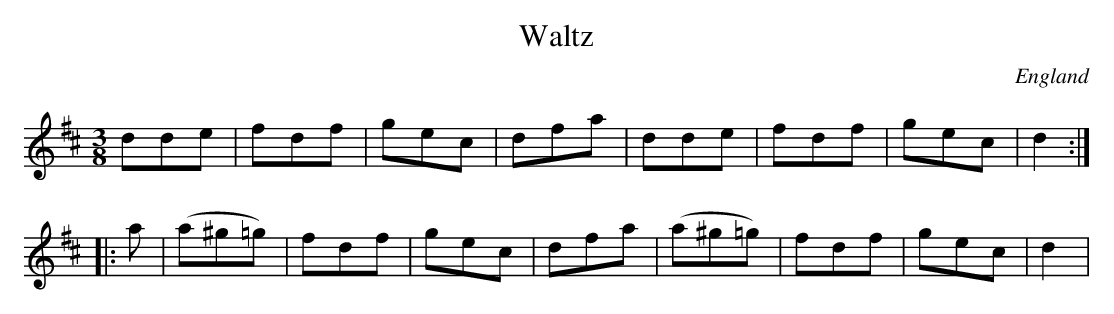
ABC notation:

X:1
T:Waltz
L:1/8
M:3/8
O:England
K:D
dde | fdf | gec | dfa | dde | fdf | gec | d2 ::
a | \
(a^g=g) | fdf | gec | dfa | (a^g=g) | fdf | gec | d2 |
